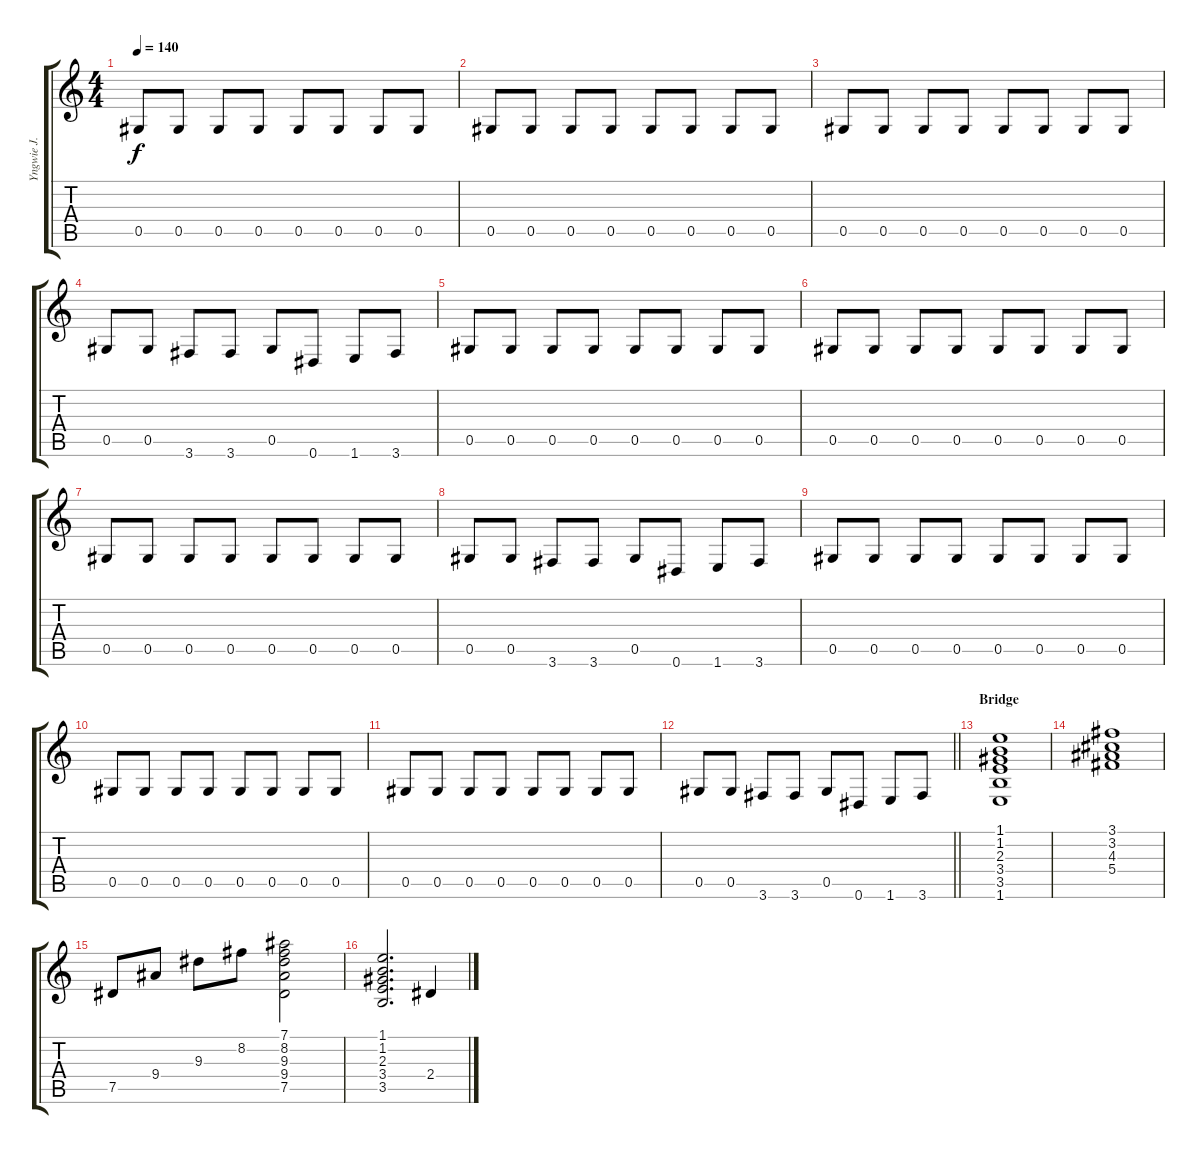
\track ("Yngwie J. Malmsteen" "Yngwie J. ") {instrument overdrivenguitar}
\staff {score tabs}
\tuning (Eb4 Bb3 Gb3 Db3 Ab2 Eb2) {hide}
\ts (4 4)
\tempo 140
\clef g2
\ks c
0.5.8{dy f} 0.5.8 0.5.8 0.5.8 0.5.8 0.5.8 0.5.8 0.5.8 |
0.5.8 0.5.8 0.5.8 0.5.8 0.5.8 0.5.8 0.5.8 0.5.8 |
0.5.8 0.5.8 0.5.8 0.5.8 0.5.8 0.5.8 0.5.8 0.5.8 |
0.5.8 0.5.8 3.6.8 3.6.8 0.5.8 0.6.8 1.6.8 3.6.8 |
0.5.8 0.5.8 0.5.8 0.5.8 0.5.8 0.5.8 0.5.8 0.5.8 |
0.5.8 0.5.8 0.5.8 0.5.8 0.5.8 0.5.8 0.5.8 0.5.8 |
0.5.8 0.5.8 0.5.8 0.5.8 0.5.8 0.5.8 0.5.8 0.5.8 |
0.5.8 0.5.8 3.6.8 3.6.8 0.5.8 0.6.8 1.6.8 3.6.8 |
0.5.8 0.5.8 0.5.8 0.5.8 0.5.8 0.5.8 0.5.8 0.5.8 |
0.5.8 0.5.8 0.5.8 0.5.8 0.5.8 0.5.8 0.5.8 0.5.8 |
0.5.8 0.5.8 0.5.8 0.5.8 0.5.8 0.5.8 0.5.8 0.5.8 |
\barLineRight lightlight
0.5.8 0.5.8 3.6.8 3.6.8 0.5.8 0.6.8 1.6.8 3.6.8 |
\section ("" "Bridge")
(1.1 1.2 2.3 3.4 3.5 1.6).1 |
(3.1 3.2 4.3 5.4).1 |
7.5.8 9.4.8 9.3.8 8.2.8 (7.1 8.2 9.3 9.4 7.5).2 |
(1.1 1.2 2.3 3.4 3.5).2{d} 2.4.4
